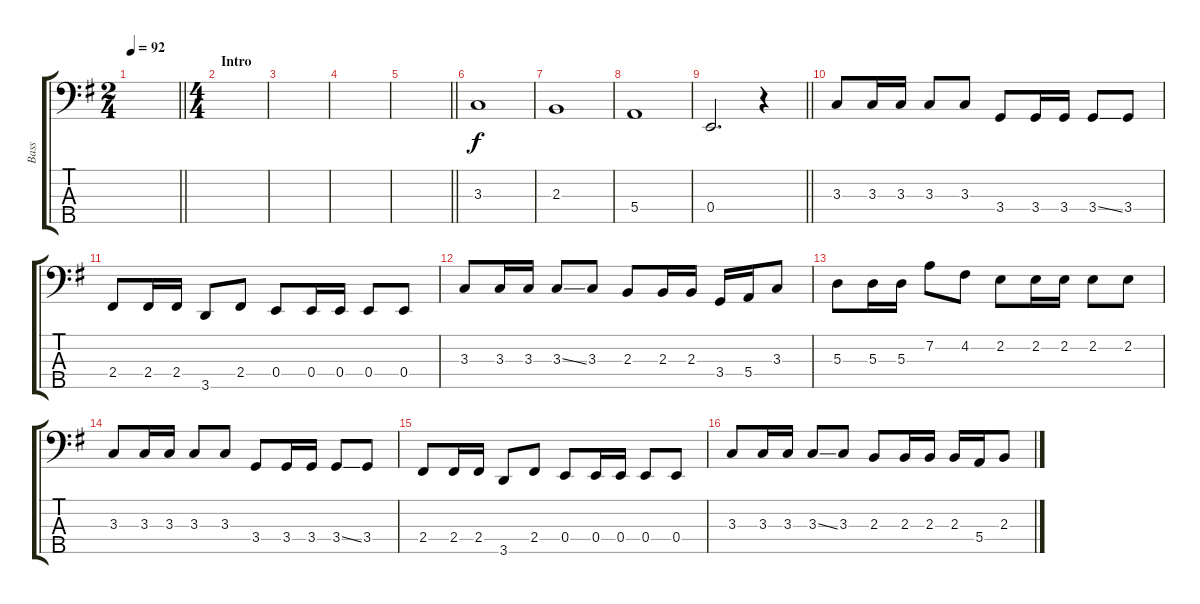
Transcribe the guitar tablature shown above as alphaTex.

\track ("Bass" "Bass") {instrument electricbassfinger}
\staff {score tabs}
\tuning (G2 D2 A1 E1 B0) {hide}
\ts (2 4)
\tempo 92
\clef f4
\barLineRight lightlight
\ks g
|
\ts (4 4)
\section ("" "Intro")
|
|
|
\barLineRight lightlight
|
\section ("" "")
3.3.1 |
2.3.1 |
5.4.1 |
\barLineRight lightlight
0.4.2{d} r.4 |
\section ("" "")
3.3.8 3.3.16 3.3.16 3.3.8 3.3.8 3.4.8 3.4.16 3.4.16 3.4{ss}.8 3.4.8 |
2.4.8 2.4.16 2.4.16 3.5.8 2.4.8 0.4.8 0.4.16 0.4.16 0.4.8 0.4.8 |
3.3.8 3.3.16 3.3.16 3.3{ss}.8 3.3.8 2.3.8 2.3.16 2.3.16 3.4.16 5.4.16 3.3.8 |
5.3.8 5.3.16 5.3.16 7.2.8 4.2.8 2.2.8 2.2.16 2.2.16 2.2.8 2.2.8 |
3.3.8 3.3.16 3.3.16 3.3.8 3.3.8 3.4.8 3.4.16 3.4.16 3.4{ss}.8 3.4.8 |
2.4.8 2.4.16 2.4.16 3.5.8 2.4.8 0.4.8 0.4.16 0.4.16 0.4.8 0.4.8 |
3.3.8 3.3.16 3.3.16 3.3{ss}.8 3.3.8 2.3.8 2.3.16 2.3.16 2.3.16 5.4.16 2.3.8
